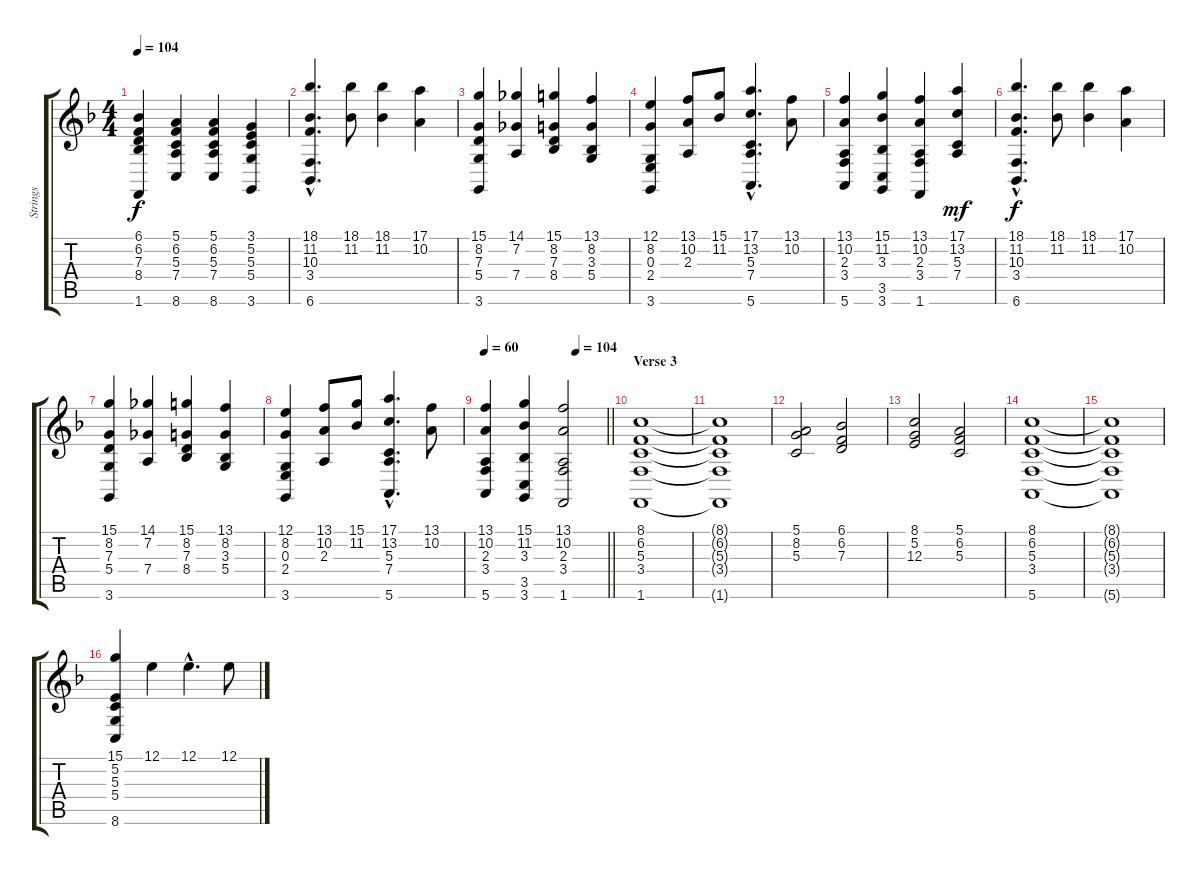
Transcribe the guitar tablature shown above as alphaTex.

\track ("Strings" "Strings") {instrument stringensemble1}
\staff {score tabs}
\tuning (E4 B3 G3 D3 A2 E2) {hide}
\ts (4 4)
\tempo 104
\clef g2
\ks f
(6.1 6.2 7.3 8.4 1.6).4{dy f} (5.1 6.2 5.3 7.4 8.6).4 (5.1 6.2 5.3 7.4 8.6).4 (3.1 5.2 5.3 5.4 3.6).4 |
(18.1{hac} 11.2{hac} 10.3 3.4 6.6{hac}).4{d} (18.1 11.2).8 (18.1 11.2).4 (17.1 10.2).4 |
(15.1 8.2 7.3 5.4 3.6).4 (14.1 7.2 7.4).4 (15.1 8.2 7.3 8.4).4 (13.1 8.2 3.3 5.4).4 |
(12.1 8.2 0.3 2.4 3.6).4 (13.1 10.2 2.3).8 (15.1 11.2).8 (17.1{hac} 13.2{hac} 5.3 7.4 5.6).4{d} (13.1 10.2).8 |
(13.1 10.2 2.3 3.4 5.6).4 (15.1 11.2 3.3 3.5 3.6).4 (13.1 10.2 2.3 3.4 1.6).4 (17.1 13.2 5.3 7.4).4{dy mf} |
(18.1{hac} 11.2{hac} 10.3 3.4 6.6{hac}).4{d dy f} (18.1 11.2).8 (18.1 11.2).4 (17.1 10.2).4 |
(15.1 8.2 7.3 5.4 3.6).4 (14.1 7.2 7.4).4 (15.1 8.2 7.3 8.4).4 (13.1 8.2 3.3 5.4).4 |
(12.1 8.2 0.3 2.4 3.6).4 (13.1 10.2 2.3).8 (15.1 11.2).8 (17.1{hac} 13.2{hac} 5.3 7.4 5.6).4{d} (13.1 10.2).8 |
\tempo 60
\tempo (104 0.75)
\barLineRight lightlight
(13.1 10.2 2.3 3.4 5.6).4 (15.1 11.2 3.3 3.5 3.6).4 (13.1 10.2 2.3 3.4 1.6).2{volume 0} |
\section ("" "Verse 3")
(8.1 6.2 5.3 3.4 1.6).1{volume 8} |
(8.1{t} 6.2{t} 5.3{t} 3.4{t} 1.6{t}).1 |
(5.1 8.2 5.3).2 (6.1 6.2 7.3).2 |
(8.1 5.2 12.3).2 (5.1 6.2 5.3).2 |
(8.1 6.2 5.3 3.4 5.6).1 |
(8.1{t} 6.2{t} 5.3{t} 3.4{t} 5.6{t}).1 |
(15.1 5.2 5.3 5.4 8.6).4 12.1.4 12.1{hac}.4{d} 12.1.8
